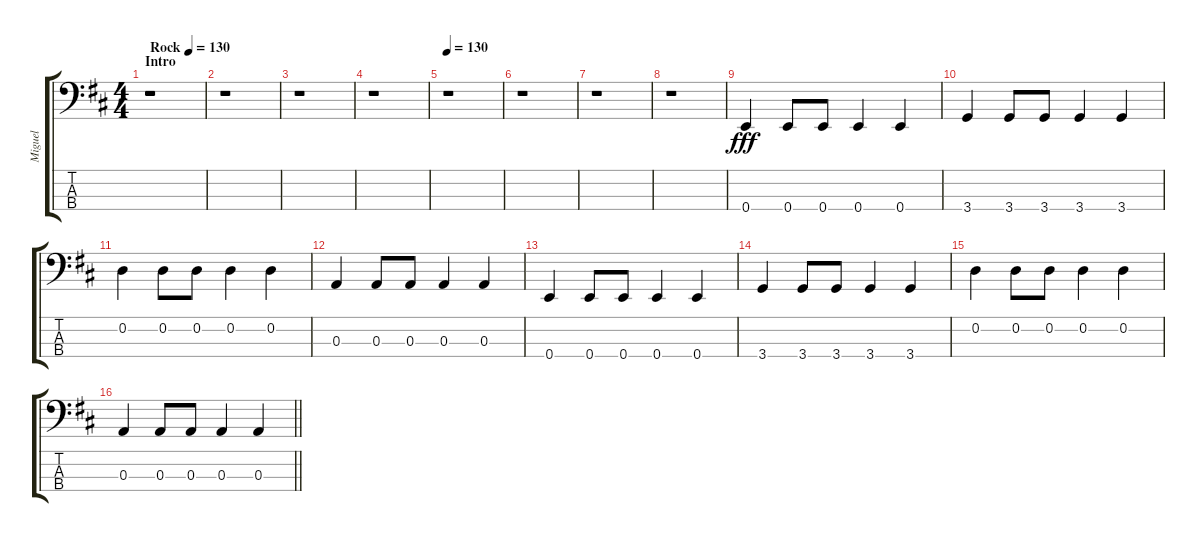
\track ("Miguel" "Miguel") {instrument electricbasspick}
\staff {score tabs}
\tuning (G2 D2 A1 E1) {hide}
\ts (4 4)
\section ("" "Intro")
\tempo (130 "Rock")
\tempo 80
\tempo (130 "Rock")
\clef f4
\ks d
r.1{dy fff instrument electricbasspick} |
r.1 |
r.1 |
r.1 |
\tempo 130
r.1 |
r.1 |
r.1 |
r.1 |
0.4.4 0.4.8 0.4.8 0.4.4 0.4.4 |
3.4.4 3.4.8 3.4.8 3.4.4 3.4.4 |
0.2.4 0.2.8 0.2.8 0.2.4 0.2.4 |
0.3.4 0.3.8 0.3.8 0.3.4 0.3.4 |
0.4.4 0.4.8 0.4.8 0.4.4 0.4.4 |
3.4.4 3.4.8 3.4.8 3.4.4 3.4.4 |
0.2.4 0.2.8 0.2.8 0.2.4 0.2.4 |
\barLineRight lightlight
0.3.4 0.3.8 0.3.8 0.3.4 0.3.4
